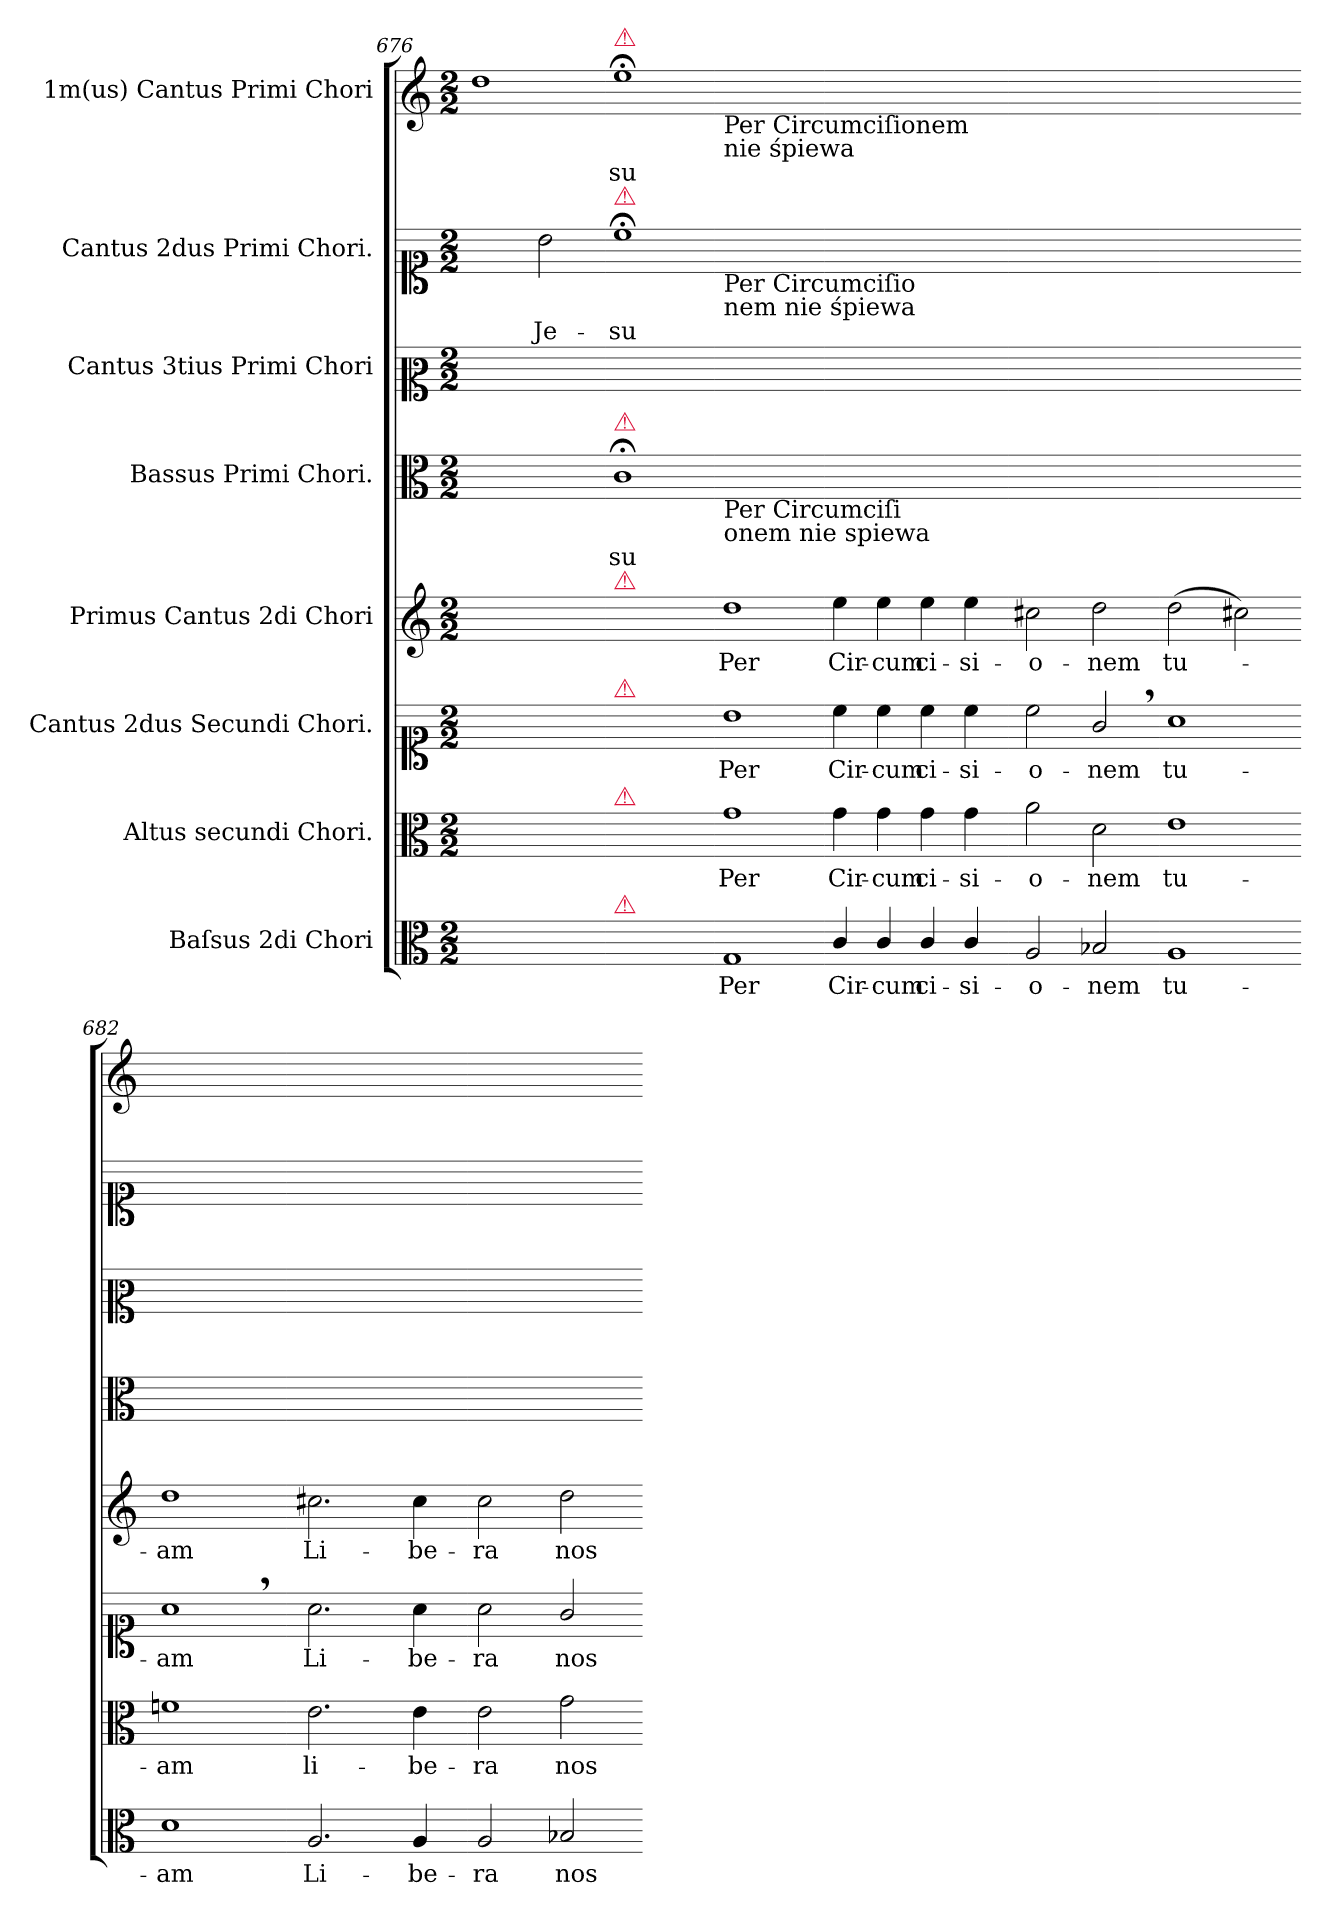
**kern	**text	**kern	**text	**kern	**text	**kern	**text	**kern	**text	**kern	**kern	**text	**kern	**text
*part8	*part8	*part7	*part7	*part6	*part6	*part5	*part5	*part4	*part4	*part3	*part2	*part2	*part1	*part1
*staff8	*staff8	*staff7	*staff7	*staff6	*staff6	*staff5	*staff5	*staff4	*staff4	*staff3	*staff2	*staff2	*staff1	*staff1
*I"Baſsus 2di Chori	*	*I"Altus secundi Chori.	*	*I"Cantus 2dus Secundi Chori.	*	*I"Primus Cantus 2di Chori	*	*I"Bassus Primi Chori.	*	*I"Cantus 3tius Primi Chori	*I"Cantus 2dus Primi Chori.	*	*I"1m(us) Cantus Primi Chori	*
*clefC3	*	*clefC3	*	*clefC1	*	*clefG2	*	*clefC3	*	*clefC2	*clefC1	*	*clefG2	*
*k[]	*	*k[]	*	*k[]	*	*k[]	*	*k[]	*	*k[]	*k[]	*	*k[]	*
*M2/2	*	*M2/2	*	*M2/2	*	*M2/2	*	*M2/2	*	*M2/2	*M2/2	*	*M2/2	*
=676	=676	=676	=676	=676	=676	=676	=676	=676	=676	=676	=676	=676	=676	=676
1ryy	.	1ryy	.	1ryy	.	1ryy	.	1ryy	.	1ryy	2ryy	.	1dd	.
.	.	.	.	.	.	.	.	.	.	.	2b\	Je-	.	.
=677-	=677-	=677-	=677-	=677-	=677-	=677-	=677-	=677-	=677-	=677-	=677-	=677-	=677-	=677-
!	!	!	!	!	!	!	!	!	!	!	!	!	!LO:TX:a:color=crimson:t=⚠	!
!	!	!	!	!	!	!	!	!	!	!	!LO:TX:a:color=crimson:t=⚠	!	!	!
!	!	!	!	!	!	!	!	!LO:TX:a:color=crimson:t=⚠	!	!	!	!	!	!
!	!	!	!	!	!	!LO:TX:a:color=crimson:t=⚠	!	!	!	!	!	!	!	!
!	!	!	!	!LO:TX:a:color=crimson:t=⚠	!	!	!	!	!	!	!	!	!	!
!	!	!LO:TX:a:color=crimson:t=⚠	!	!	!	!	!	!	!	!	!	!	!	!
!LO:TX:a:color=crimson:t=⚠	!	!	!	!	!	!	!	!	!	!	!	!	!	!
1ryy	.	1ryy	.	1ryy	.	1ryy	.	1c;	-su	1ryy	1cc;	-su	1ee;	-su
=678-	=678-	=678-	=678-	=678-	=678-	=678-	=678-	=678-	=678-	=678-	=678-	=678-	=678-	=678-
!	!	!	!	!	!	!	!	!	!	!	!	!	!LO:TX:b:t=Per Circumciſionem \nnie śpiewa	!
!	!	!	!	!	!	!	!	!	!	!	!LO:TX:b:t=Per Circumciſio\nnem nie śpiewa	!	!	!
!	!	!	!	!	!	!	!	!LO:TX:b:t=Per Circumciſi\nonem nie spiewa	!	!	!	!	!	!
1G	Per	1g	Per	1b	Per	1dd	Per	1ryy	.	1ryy	1ryy	.	1ryy	.
=679-	=679-	=679-	=679-	=679-	=679-	=679-	=679-	=679-	=679-	=679-	=679-	=679-	=679-	=679-
4c/	Cir-	4g\	Cir-	4cc\	Cir-	4ee\	Cir-	1ryy	.	1ryy	1ryy	.	1ryy	.
4c/	-cum-	4g\	-cum-	4cc\	-cum-	4ee\	-cum-	.	.	.	.	.	.	.
4c/	-ci-	4g\	-ci-	4cc\	-ci-	4ee\	-ci-	.	.	.	.	.	.	.
4c/	-si-	4g\	-si-	4cc\	-si-	4ee\	-si-	.	.	.	.	.	.	.
=680-	=680-	=680-	=680-	=680-	=680-	=680-	=680-	=680-	=680-	=680-	=680-	=680-	=680-	=680-
2A/	-o-	2a\	-o-	2cc\	-o-	2cc#X\	-o-	1ryy	.	1ryy	1ryy	.	1ryy	.
2B-X/	-nem	2d\	-nem	2g,/	-nem	2dd\	-nem	.	.	.	.	.	.	.
=681-	=681-	=681-	=681-	=681-	=681-	=681-	=681-	=681-	=681-	=681-	=681-	=681-	=681-	=681-
1A	tu-	1e	tu-	1a	tu-	(2dd\	tu-	1ryy	.	1ryy	1ryy	.	1ryy	.
.	.	.	.	.	.	2cc#X\)	.	.	.	.	.	.	.	.
=682-	=682-	=682-	=682-	=682-	=682-	=682-	=682-	=682-	=682-	=682-	=682-	=682-	=682-	=682-
1d	-am	1fn	-am	1a,	-am	1dd	-am	1ryy	.	1ryy	1ryy	.	1ryy	.
=683-	=683-	=683-	=683-	=683-	=683-	=683-	=683-	=683-	=683-	=683-	=683-	=683-	=683-	=683-
2.A/	Li-	2.e\	li-	2.a\	Li-	2.cc#X\	Li-	1ryy	.	1ryy	1ryy	.	1ryy	.
4A/	-be-	4e\	-be-	4a\	-be-	4cc#\	-be-	.	.	.	.	.	.	.
=684-	=684-	=684-	=684-	=684-	=684-	=684-	=684-	=684-	=684-	=684-	=684-	=684-	=684-	=684-
2A/	-ra	2e\	-ra	2a\	-ra	2cc#\	-ra	1ryy	.	1ryy	1ryy	.	1ryy	.
2B-X/	nos	2g\	nos	2g/	nos	2dd\	nos	.	.	.	.	.	.	.
=-	=-	=-	=-	=-	=-	=-	=-	=-	=-	=-	=-	=-	=-	=-
*-	*-	*-	*-	*-	*-	*-	*-	*-	*-	*-	*-	*-	*-	*-
